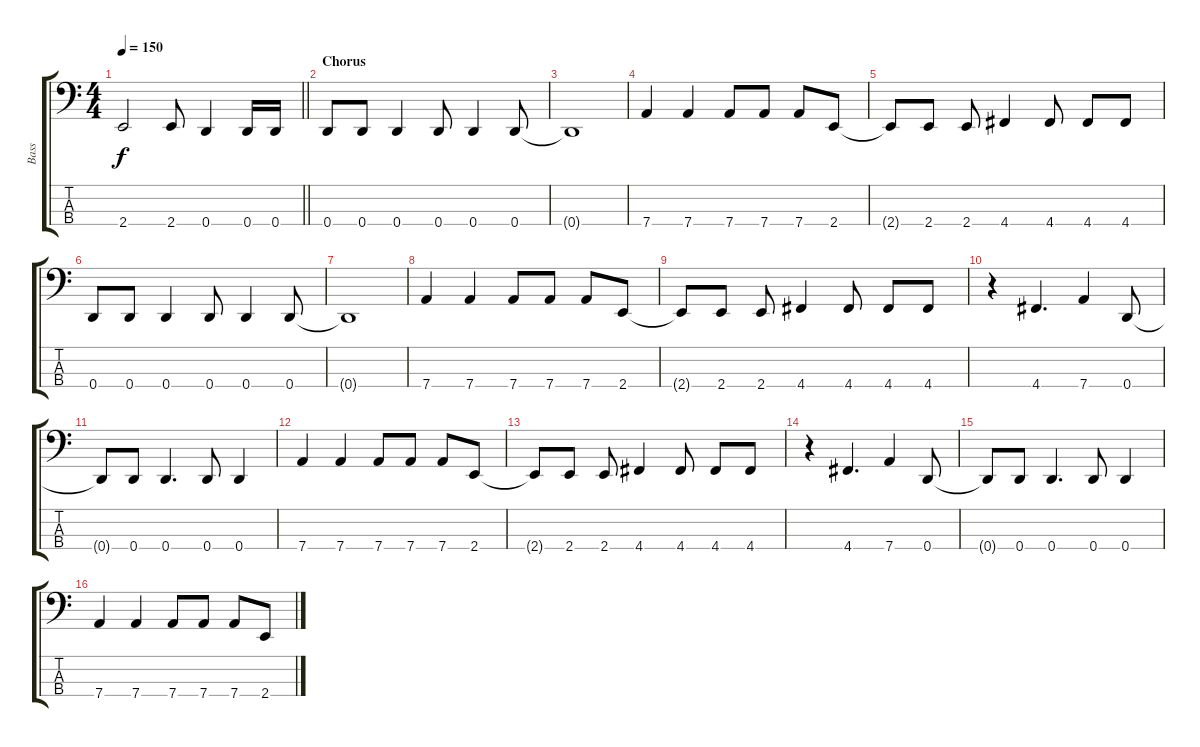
\track ("Bass" "Bass") {instrument electricbasspick}
\staff {score tabs}
\tuning (G2 D2 A1 D1) {hide}
\ts (4 4)
\tempo 150
\clef f4
\barLineRight lightlight
\ks c
2.4.2{dy f} 2.4.8 0.4.4 0.4.16 0.4.16 |
\section ("" "Chorus")
0.4.8 0.4.8 0.4.4 0.4.8 0.4.4 0.4.8 |
0.4{t}.1 |
7.4.4 7.4.4 7.4.8 7.4.8 7.4.8 2.4.8 |
2.4{t}.8 2.4.8 2.4.8 4.4.4 4.4.8 4.4.8 4.4.8 |
0.4.8 0.4.8 0.4.4 0.4.8 0.4.4 0.4.8 |
0.4{t}.1 |
7.4.4 7.4.4 7.4.8 7.4.8 7.4.8 2.4.8 |
2.4{t}.8 2.4.8 2.4.8 4.4.4 4.4.8 4.4.8 4.4.8 |
r.4 4.4.4{d} 7.4.4 0.4.8 |
0.4{t}.8 0.4.8 0.4.4{d} 0.4.8 0.4.4 |
7.4.4 7.4.4 7.4.8 7.4.8 7.4.8 2.4.8 |
2.4{t}.8 2.4.8 2.4.8 4.4.4 4.4.8 4.4.8 4.4.8 |
r.4 4.4.4{d} 7.4.4 0.4.8 |
0.4{t}.8 0.4.8 0.4.4{d} 0.4.8 0.4.4 |
7.4.4 7.4.4 7.4.8 7.4.8 7.4.8 2.4.8
